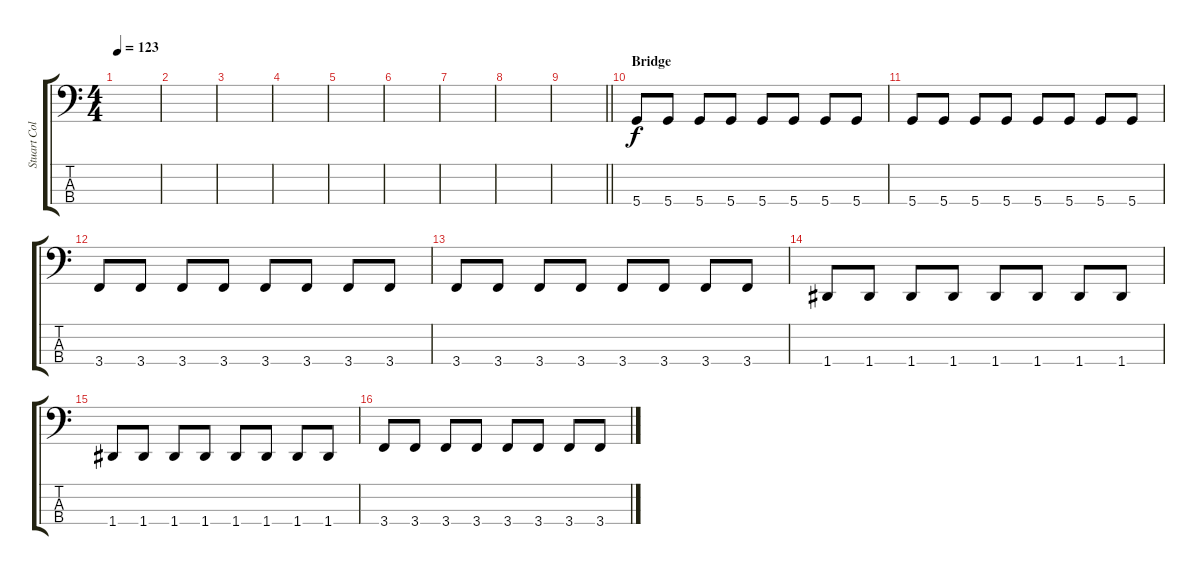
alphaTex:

\track ("Stuart Coleman" "Stuart Col") {instrument electricbassfinger}
\staff {score tabs}
\tuning (G2 D2 A1 D1) {hide}
\ts (4 4)
\tempo 123
\clef f4
\ks c
|
|
|
|
|
|
|
|
\barLineRight lightlight
|
\section ("" "Bridge")
5.4.8{dy f volume 13} 5.4.8 5.4.8 5.4.8 5.4.8 5.4.8 5.4.8 5.4.8 |
5.4.8 5.4.8 5.4.8 5.4.8 5.4.8 5.4.8 5.4.8 5.4.8 |
3.4.8 3.4.8 3.4.8 3.4.8 3.4.8 3.4.8 3.4.8 3.4.8 |
3.4.8 3.4.8 3.4.8 3.4.8 3.4.8 3.4.8 3.4.8 3.4.8 |
1.4.8 1.4.8 1.4.8 1.4.8 1.4.8 1.4.8 1.4.8 1.4.8 |
1.4.8 1.4.8 1.4.8 1.4.8 1.4.8 1.4.8 1.4.8 1.4.8 |
3.4.8 3.4.8 3.4.8 3.4.8 3.4.8 3.4.8 3.4.8 3.4.8
